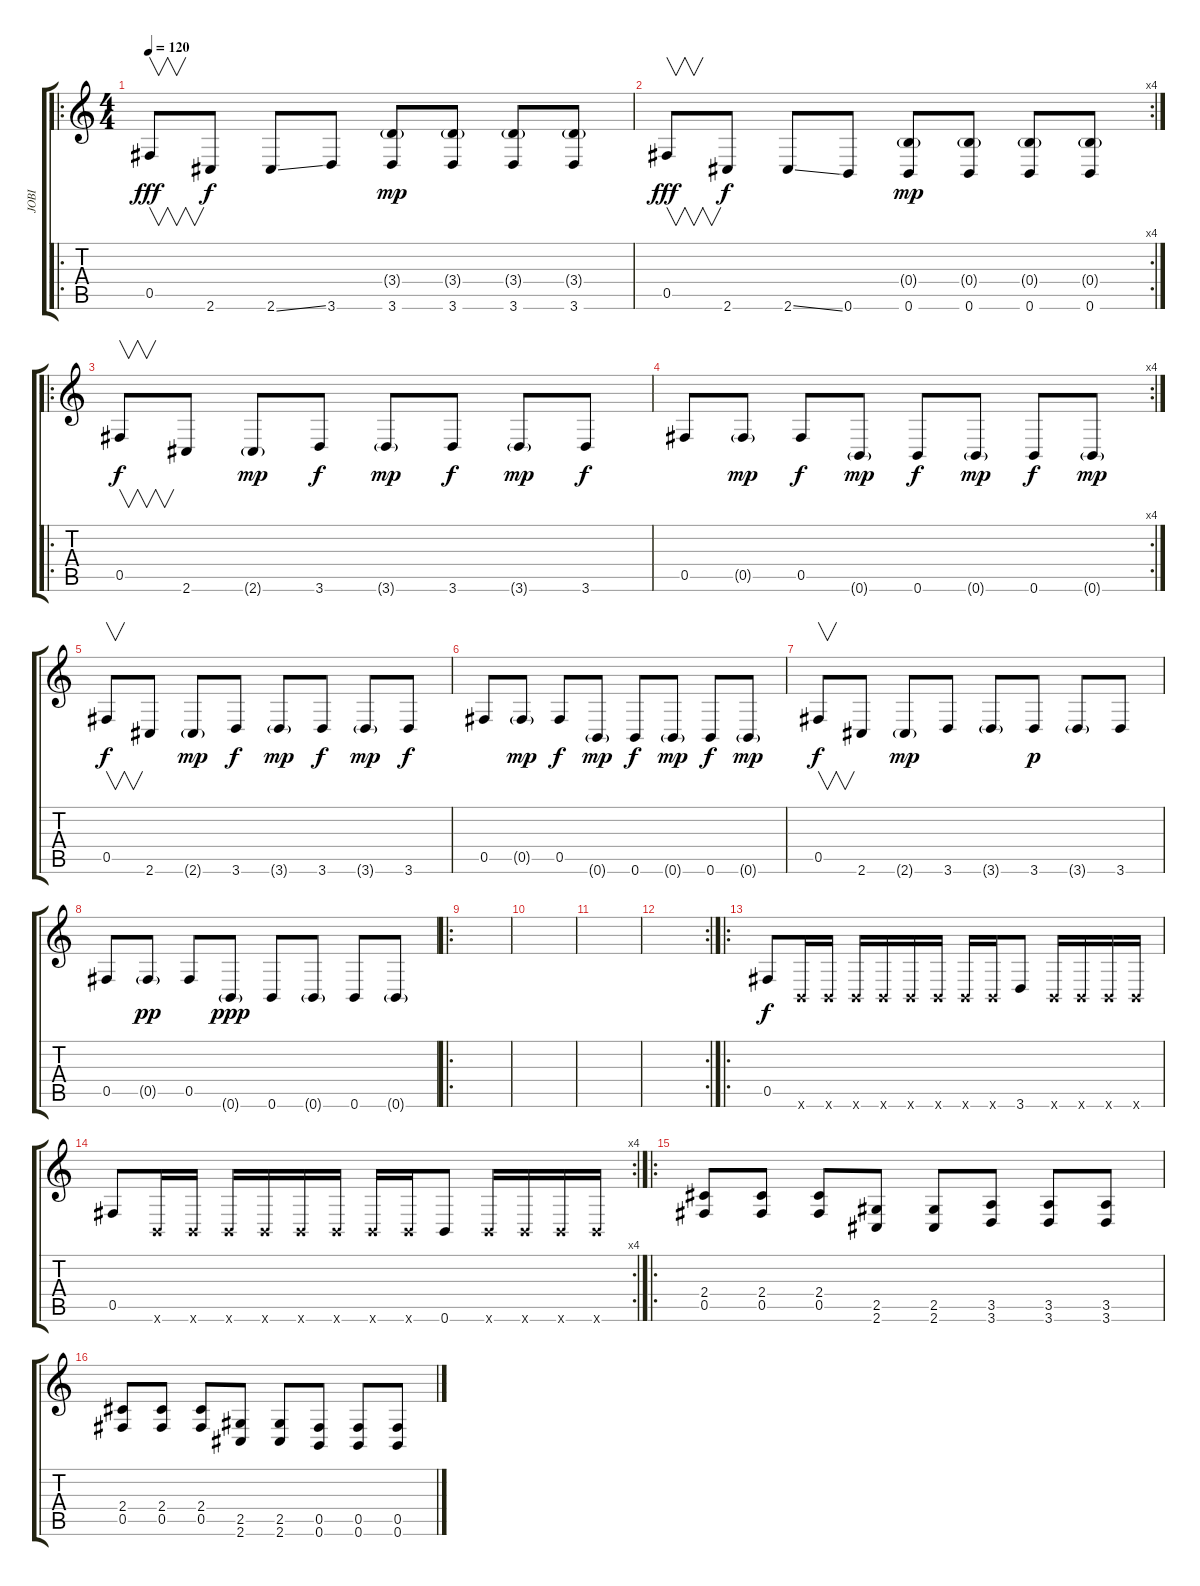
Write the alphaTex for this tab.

\track ("JOBI" "JOBI") {instrument electricguitarclean}
\staff {score tabs}
\tuning (Db4 Ab3 E3 B2 Gb2 B1) {hide}
\ro
\ts (4 4)
\tempo 120
\clef g2
\ks c
0.5.8{v dy fff instrument electricguitarclean} 2.6.8{dy f} 2.6{ss}.8 3.6.8 (3.4{g} 3.6).8{dy mp} (3.4{g} 3.6).8 (3.4{g} 3.6).8 (3.4{g} 3.6).8 |
\rc 4
0.5.8{v dy fff} 2.6.8{dy f} 2.6{ss}.8 0.6.8 (0.4{g} 0.6).8{dy mp} (0.4{g} 0.6).8 (0.4{g} 0.6).8 (0.4{g} 0.6).8 |
\ro
0.5.8{v dy f} 2.6.8 2.6{g}.8{dy mp} 3.6.8{dy f} 3.6{g}.8{dy mp} 3.6.8{dy f} 3.6{g}.8{dy mp} 3.6.8{dy f} |
\rc 4
0.5.8 0.5{g}.8{dy mp} 0.5.8{dy f} 0.6{g}.8{dy mp} 0.6.8{dy f} 0.6{g}.8{dy mp} 0.6.8{dy f} 0.6{g}.8{dy mp} |
0.5.8{v dy f} 2.6.8 2.6{g}.8{dy mp} 3.6.8{dy f} 3.6{g}.8{dy mp} 3.6.8{dy f} 3.6{g}.8{dy mp} 3.6.8{dy f} |
0.5.8 0.5{g}.8{dy mp} 0.5.8{dy f} 0.6{g}.8{dy mp} 0.6.8{dy f} 0.6{g}.8{dy mp} 0.6.8{dy f} 0.6{g}.8{dy mp} |
0.5.8{v dy f} 2.6.8 2.6{g}.8{dy mp} 3.6.8 3.6{g}.8 3.6.8{dy p} 3.6{g}.8 3.6.8 |
0.5.8 0.5{g}.8{dy pp} 0.5.8 0.6{g}.8{dy ppp} 0.6.8 0.6{g}.8 0.6.8 0.6{g}.8 |
\ro
|
|
|
\rc 2
|
\ro
0.5.8{dy f} 0.6{x}.16 0.6{x}.16 0.6{x}.16 0.6{x}.16 0.6{x}.16 0.6{x}.16 0.6{x}.16 0.6{x}.16 3.6.8 0.6{x}.16 0.6{x}.16 0.6{x}.16 0.6{x}.16 |
\rc 4
0.5.8 0.6{x}.16 0.6{x}.16 0.6{x}.16 0.6{x}.16 0.6{x}.16 0.6{x}.16 0.6{x}.16 0.6{x}.16 0.6.8 0.6{x}.16 0.6{x}.16 0.6{x}.16 0.6{x}.16 |
\ro
(2.4 0.5).8{instrument distortionguitar} (2.4 0.5).8 (2.4 0.5).8 (2.5 2.6).8 (2.5 2.6).8 (3.5 3.6).8 (3.5 3.6).8 (3.5 3.6).8 |
(2.4 0.5).8 (2.4 0.5).8 (2.4 0.5).8 (2.5 2.6).8 (2.5 2.6).8 (0.5 0.6).8 (0.5 0.6).8 (0.5 0.6).8
